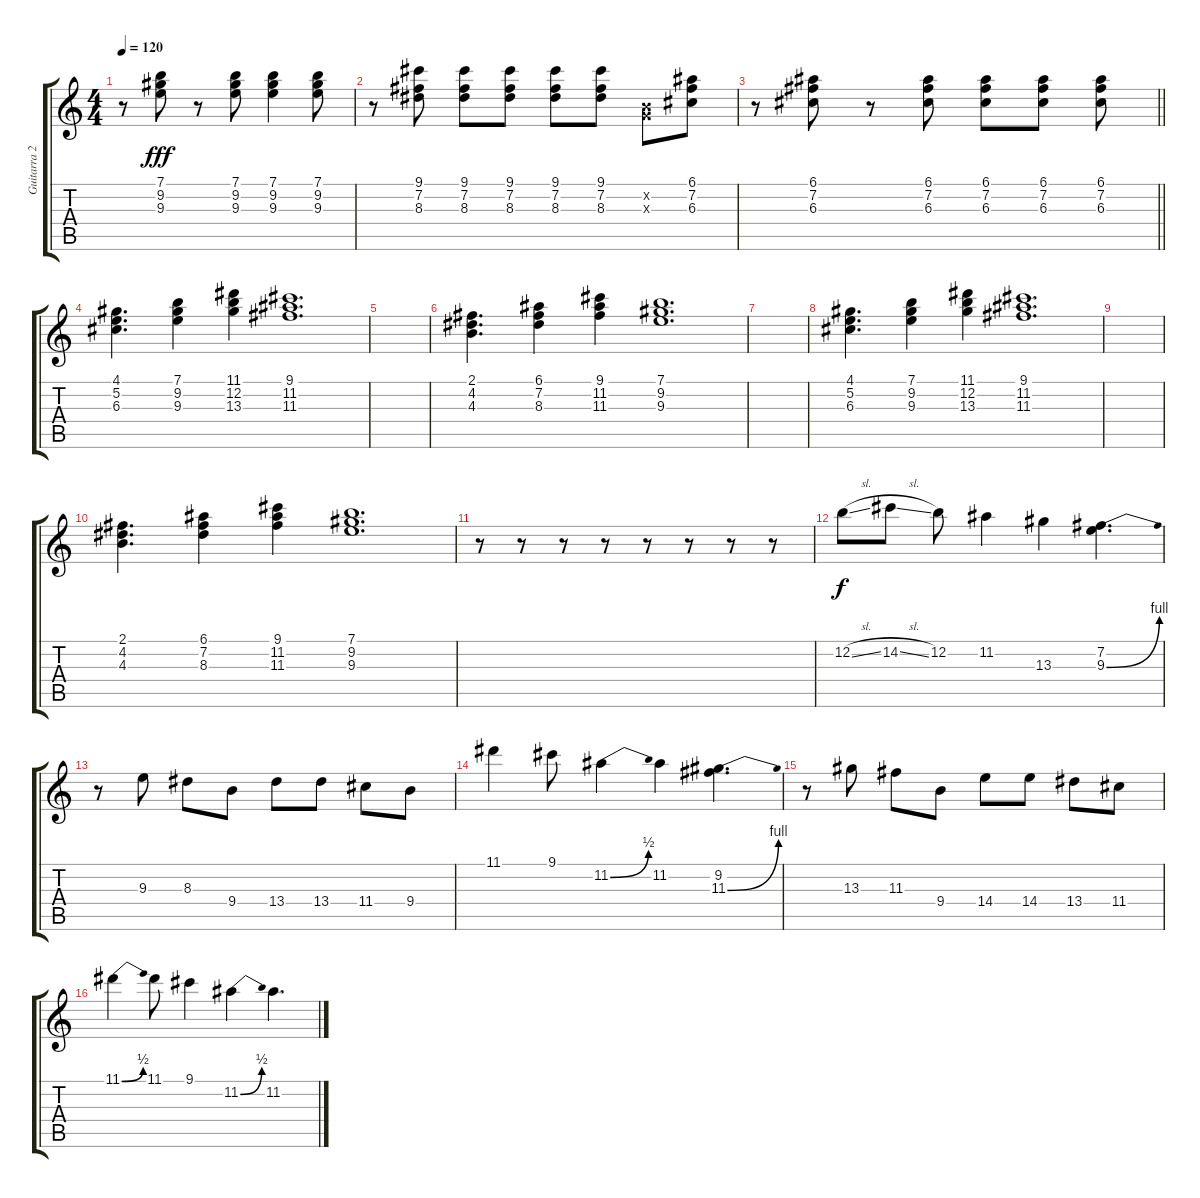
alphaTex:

\track ("Guitarra 2" "Guitarra 2") {instrument overdrivenguitar}
\staff {score tabs}
\tuning (E4 B3 G3 D3 A2 E2) {hide}
\ts (4 4)
\tempo 120
\clef g2
\ks c
r.8{dy fff} (7.1 9.2 9.3).8 r.8 (7.1 9.2 9.3).8 (7.1 9.2 9.3).4 (7.1 9.2 9.3).8 |
r.8 (9.1 7.2 8.3).8 (9.1 7.2 8.3).8 (9.1 7.2 8.3).8 (9.1 7.2 8.3).8 (9.1 7.2 8.3).8 (0.2{x} 0.3{x}).8 (6.1 7.2 6.3).8 |
\barLineRight lightlight
r.8 (6.1 7.2 6.3).8 r.8 (6.1 7.2 6.3).8 (6.1 7.2 6.3).8 (6.1 7.2 6.3).8 (6.1 7.2 6.3).8 |
(4.1 5.2 6.3).4{d} (7.1 9.2 9.3).4 (11.1 12.2 13.3).4 (9.1 11.2 11.3).1{d} |
|
(2.1 4.2 4.3).4{d} (6.1 7.2 8.3).4 (9.1 11.2 11.3).4 (7.1 9.2 9.3).1{d} |
|
(4.1 5.2 6.3).4{d} (7.1 9.2 9.3).4 (11.1 12.2 13.3).4 (9.1 11.2 11.3).1{d} |
|
(2.1 4.2 4.3).4{d} (6.1 7.2 8.3).4 (9.1 11.2 11.3).4 (7.1 9.2 9.3).1{d} |
r.8 r.8 r.8 r.8 r.8 r.8 r.8 r.8 |
12.2{sl}.8{dy f} 14.2{sl}.8 12.2.8 11.2.4 13.3.4 (7.2 9.3{be (bend 0 0 60 4)}).4{d} |
r.8 9.3.8 8.3.8 9.4.8 13.4.8 13.4.8 11.4.8 9.4.8 |
11.1.4 9.1.8 11.2{be (bend 0 0 60 2)}.4 11.2.4 (9.2 11.3{be (bend 0 0 60 4)}).4{d} |
r.8 13.3.8 11.3.8 9.4.8 14.4.8 14.4.8 13.4.8 11.4.8 |
11.1{be (bend 0 0 60 2)}.4 11.1.8 9.1.4 11.2{be (bend 0 0 60 2)}.4 11.2.4{d}
